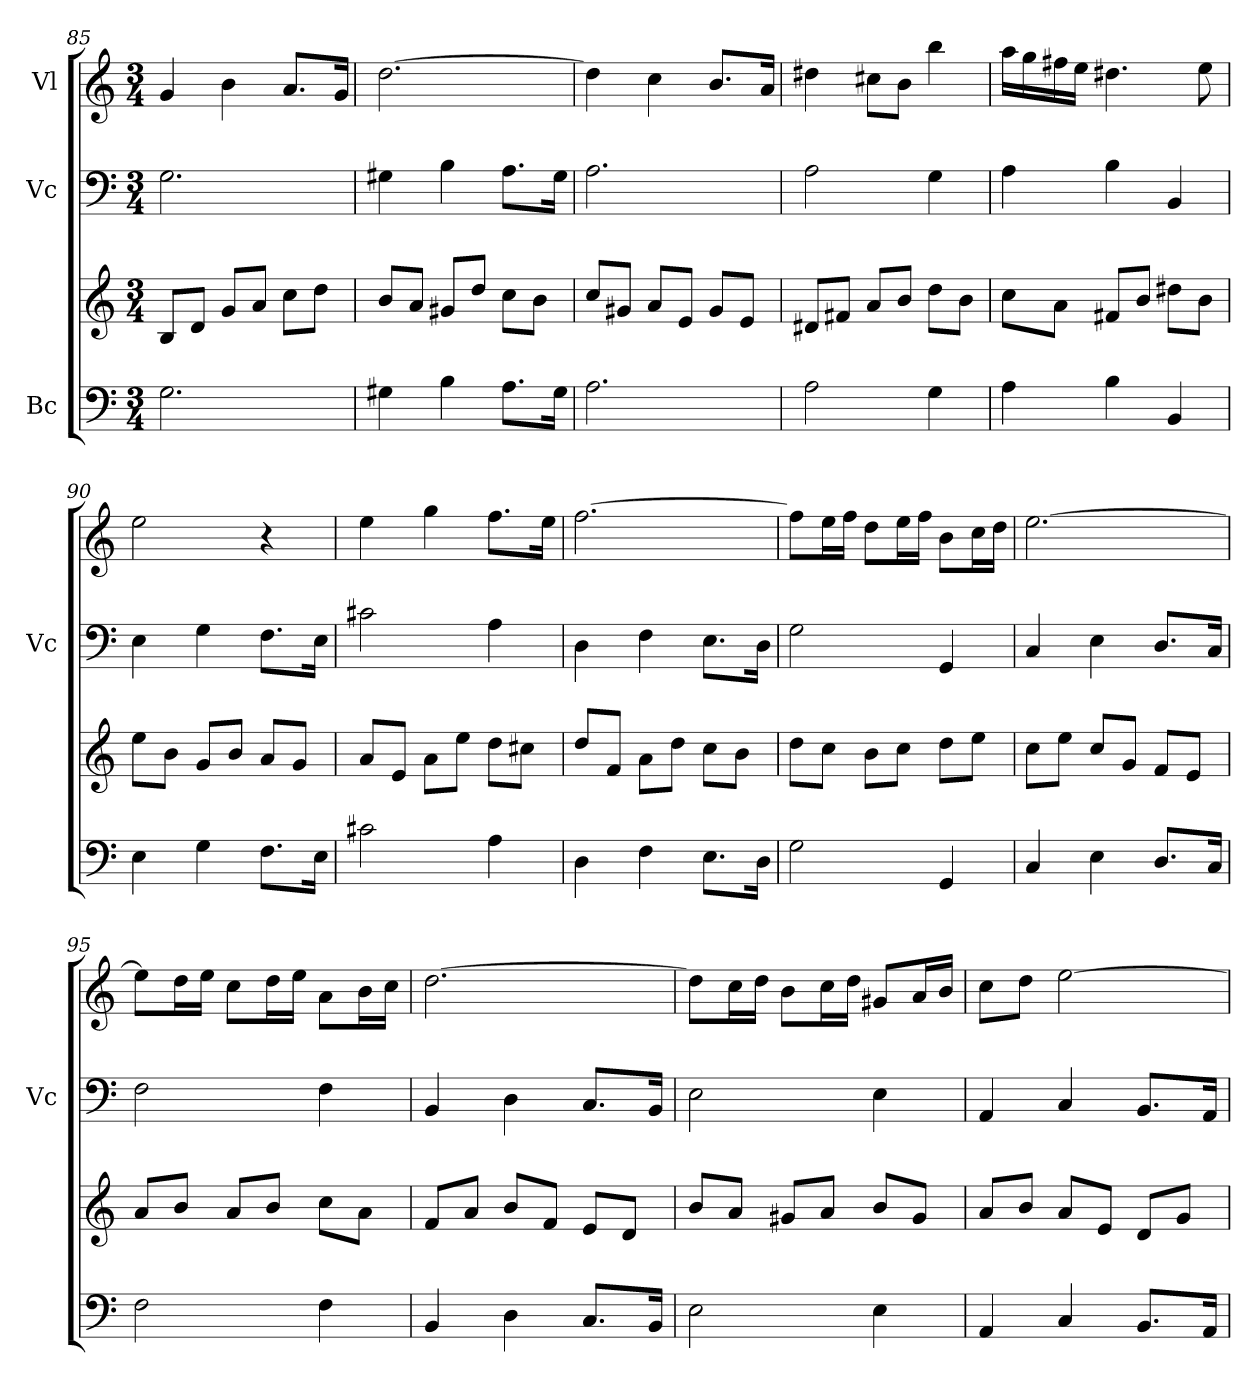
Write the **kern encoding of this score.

**kern	**kern	**kern	**kern
*part3	*part3	*part2	*part1
*staff4	*staff3	*staff2	*staff1
*I"Bc	*	*I"Vc	*I"Vl
*	*	*I'Vc	*
*clefF4	*clefG2	*clefF4	*clefG2
*k[]	*k[]	*k[]	*k[]
*M3/4	*M3/4	*M3/4	*M3/4
=85	=85	=85	=85
2.G\	8B/L	2.G\	4g/
.	8d/J	.	.
.	8g/L	.	4b\
.	8a/J	.	.
.	8cc\L	.	8.a/L
.	8dd\J	.	.
.	.	.	16g/Jk
=86	=86	=86	=86
4G#X\	8b/L	4G#X\	[2.dd\
.	8a/J	.	.
4B\	8g#X/L	4B\	.
.	8dd/J	.	.
8.A\L	8cc\L	8.A\L	.
.	8b\J	.	.
16G#\Jk	.	16G#\Jk	.
=87	=87	=87	=87
2.A\	8cc/L	2.A\	4dd\]
.	8g#X/J	.	.
.	8a/L	.	4cc\
.	8e/J	.	.
.	8g#/L	.	8.b/L
.	8e/J	.	.
.	.	.	16a/Jk
=88	=88	=88	=88
2A\	8d#X/L	2A\	4dd#X\
.	8f#X/J	.	.
.	8a/L	.	8cc#X\L
.	8b/J	.	8b\J
4G\	8dd\L	4G\	4bb\
.	8b\J	.	.
=89	=89	=89	=89
4A\	8cc\L	4A\	16aa\LL
.	.	.	16gg\
.	8a\J	.	16ff#X\
.	.	.	16ee\JJ
4B\	8f#X/L	4B\	4.dd#X\
.	8b/J	.	.
4BB/	8dd#X\L	4BB/	.
.	8b\J	.	8ee\
=90	=90	=90	=90
4E\	8ee\L	4E\	2ee\
.	8b\J	.	.
4G\	8g/L	4G\	.
.	8b/J	.	.
8.F\L	8a/L	8.F\L	4r
.	8g/J	.	.
16E\Jk	.	16E\Jk	.
!!LO:PB:g=z
=91	=91	=91	=91
2c#X\	8a/L	2c#X\	4ee\
.	8e/J	.	.
.	8a\L	.	4gg\
.	8ee\J	.	.
4A\	8dd\L	4A\	8.ff\L
.	8cc#X\J	.	.
.	.	.	16ee\Jk
=92	=92	=92	=92
4D\	8dd/L	4D\	[2.ff\
.	8f/J	.	.
4F\	8a\L	4F\	.
.	8dd\J	.	.
8.E\L	8cc\L	8.E\L	.
.	8b\J	.	.
16D\Jk	.	16D\Jk	.
=93	=93	=93	=93
2G\	8dd\L	2G\	8ff\L]
.	8cc\J	.	16ee\L
.	.	.	16ff\JJ
.	8b\L	.	8dd\L
.	8cc\J	.	16ee\L
.	.	.	16ff\JJ
4GG/	8dd\L	4GG/	8b\L
.	8ee\J	.	16cc\L
.	.	.	16dd\JJ
=94	=94	=94	=94
4C/	8cc\L	4C/	[2.ee\
.	8ee\J	.	.
4E\	8cc/L	4E\	.
.	8g/J	.	.
8.D/L	8f/L	8.D/L	.
.	8e/J	.	.
16C/Jk	.	16C/Jk	.
=95	=95	=95	=95
2F\	8a/L	2F\	8ee\L]
.	8b/J	.	16dd\L
.	.	.	16ee\JJ
.	8a/L	.	8cc\L
.	8b/J	.	16dd\L
.	.	.	16ee\JJ
4F\	8cc\L	4F\	8a\L
.	8a\J	.	16b\L
.	.	.	16cc\JJ
=96	=96	=96	=96
4BB/	8f/L	4BB/	[2.dd\
.	8a/J	.	.
4D\	8b/L	4D\	.
.	8f/J	.	.
8.C/L	8e/L	8.C/L	.
.	8d/J	.	.
16BB/Jk	.	16BB/Jk	.
=97	=97	=97	=97
2E\	8b/L	2E\	8dd\L]
.	8a/J	.	16cc\L
.	.	.	16dd\JJ
.	8g#X/L	.	8b\L
.	8a/J	.	16cc\L
.	.	.	16dd\JJ
4E\	8b/L	4E\	8g#X/L
.	8g#/J	.	16a/L
.	.	.	16b/JJ
!!LO:LB:g=z
=98	=98	=98	=98
4AA/	8a/L	4AA/	8cc\L
.	8b/J	.	8dd\J
4C/	8a/L	4C/	[2ee\
.	8e/J	.	.
8.BB/L	8d/L	8.BB/L	.
.	8g/J	.	.
16AA/Jk	.	16AA/Jk	.
=	=	=	=
*-	*-	*-	*-
